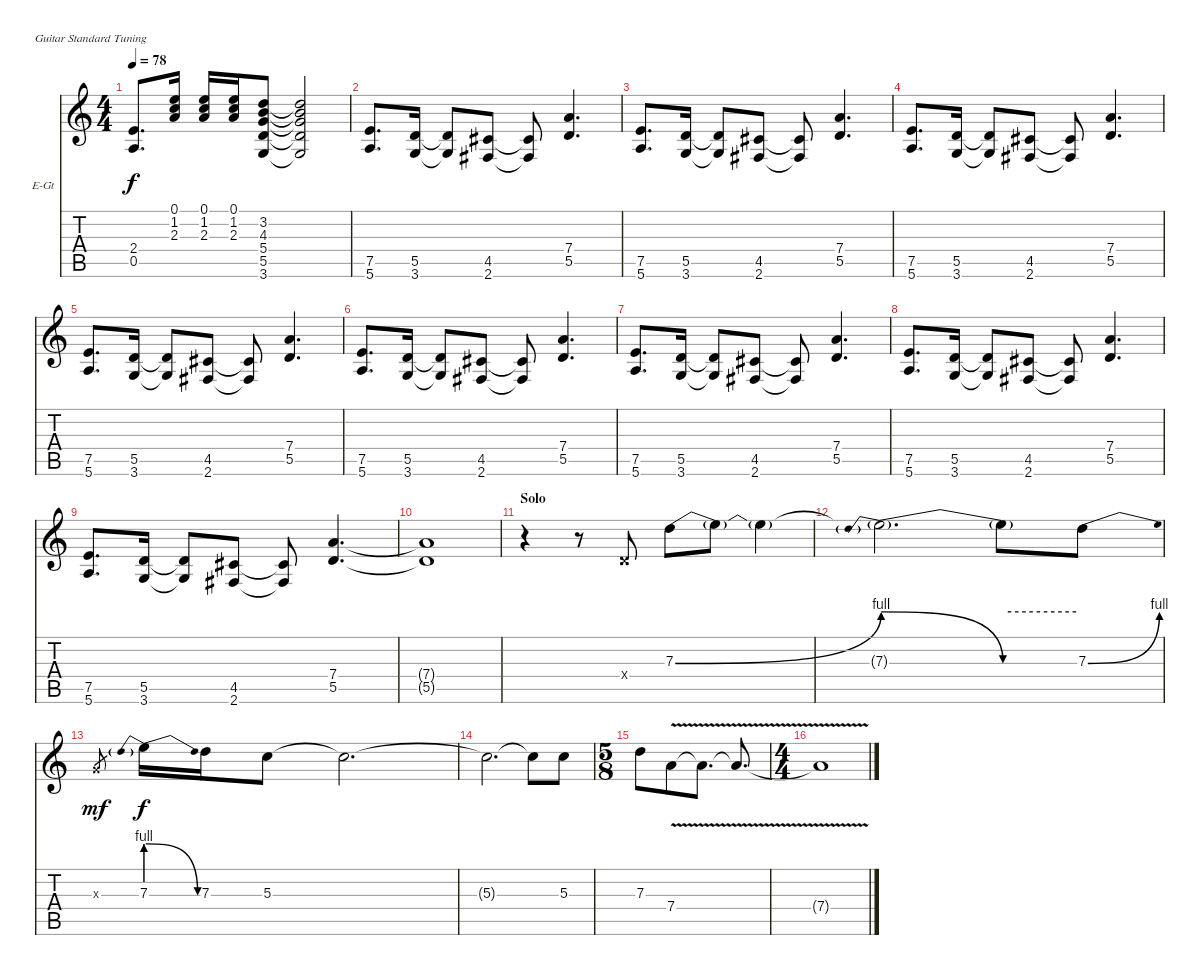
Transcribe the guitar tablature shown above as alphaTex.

\defaultSystemsLayout 4
\bracketExtendMode nobrackets
\firstSystemTrackNameOrientation horizontal
\otherSystemsTrackNameOrientation horizontal
\track ("Mike McCready (Drive)" "E-Gt") {instrument overdrivenguitar}
\staff {score tabs}
\tuning (E4 B3 G3 D3 A2 E2)
\ts (4 4)
\tempo 78
\clef g2
\ks c
(2.4 0.5).8{d dy f} (0.1 1.2 2.3).16 (0.1 1.2 2.3).16 (0.1 1.2 2.3).16 (3.2 4.3 5.4 5.5 3.6).8 (3.2{t} 4.3{t} 5.4{t} 5.5{t} 3.6{t}).2 |
(7.5 5.6).8{d} (5.5 3.6).16 (5.5{t} 3.6{t}).8 (4.5 2.6).8 (4.5{t} 2.6{t}).8 (7.4 5.5).4{d} |
(7.5 5.6).8{d} (5.5 3.6).16 (5.5{t} 3.6{t}).8 (4.5 2.6).8 (4.5{t} 2.6{t}).8 (7.4 5.5).4{d} |
(7.5 5.6).8{d} (5.5 3.6).16 (5.5{t} 3.6{t}).8 (4.5 2.6).8 (4.5{t} 2.6{t}).8 (7.4 5.5).4{d} |
(7.5 5.6).8{d} (5.5 3.6).16 (5.5{t} 3.6{t}).8 (4.5 2.6).8 (4.5{t} 2.6{t}).8 (7.4 5.5).4{d} |
(7.5 5.6).8{d} (5.5 3.6).16 (5.5{t} 3.6{t}).8 (4.5 2.6).8 (4.5{t} 2.6{t}).8 (7.4 5.5).4{d} |
(7.5 5.6).8{d} (5.5 3.6).16 (5.5{t} 3.6{t}).8 (4.5 2.6).8 (4.5{t} 2.6{t}).8 (7.4 5.5).4{d} |
(7.5 5.6).8{d} (5.5 3.6).16 (5.5{t} 3.6{t}).8 (4.5 2.6).8 (4.5{t} 2.6{t}).8 (7.4 5.5).4{d} |
(7.5 5.6).8{d} (5.5 3.6).16 (5.5{t} 3.6{t}).8 (4.5 2.6).8 (4.5{t} 2.6{t}).8 (7.4 5.5).4{d} |
(7.4{t} 5.5{t}).1 |
\section ("" "Solo")
r.4 r.8 0.4{x}.8 7.3{be (bend 0 0 60 4)}.8 7.3{t}.8 7.3{t}.4 |
7.3{be (prebendrelease 0 4 60 0) t}.2{d} 7.3{be (hold 0 4 60 4) t}.8 7.3{be (bend 0 0 60 4)}.8 |
0.3{x}.8{gr dy mf} 7.3{be (prebendrelease 0 4 60 0)}.16{dy f} 7.3.16 5.3.8 5.3{t}.2{d} |
5.3{t}.2{d} 5.3{t}.8 5.3.8 |
\ts (5 8)
7.3.8 7.4{v}.8 7.4{v t}.8{d} 7.4{v t}.8{d} |
\ts (4 4)
7.4{v t}.1
